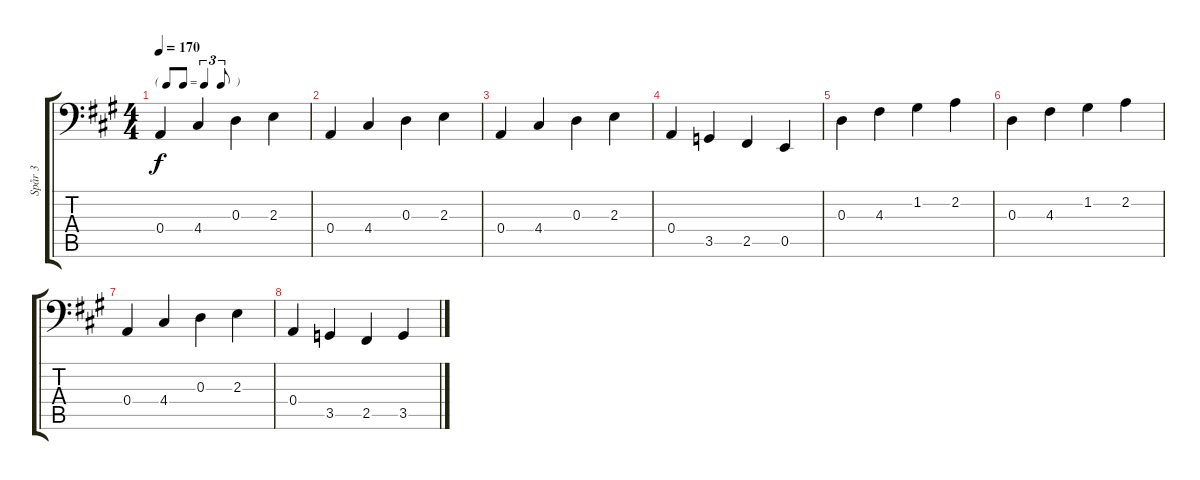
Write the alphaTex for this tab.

\track ("Spår 3" "Spår 3") {instrument acousticbass}
\staff {score tabs}
\tuning (C3 G2 D2 A1 E1 B0) {hide}
\ts (4 4)
\tf triplet8th
\tempo 170
\clef f4
\ks a
0.4.4{dy f} 4.4.4 0.3.4 2.3.4 |
0.4.4 4.4.4 0.3.4 2.3.4 |
0.4.4 4.4.4 0.3.4 2.3.4 |
0.4.4 3.5.4 2.5.4 0.5.4 |
0.3.4 4.3.4 1.2.4 2.2.4 |
0.3.4 4.3.4 1.2.4 2.2.4 |
0.4.4 4.4.4 0.3.4 2.3.4 |
0.4.4 3.5.4 2.5.4 3.5.4
